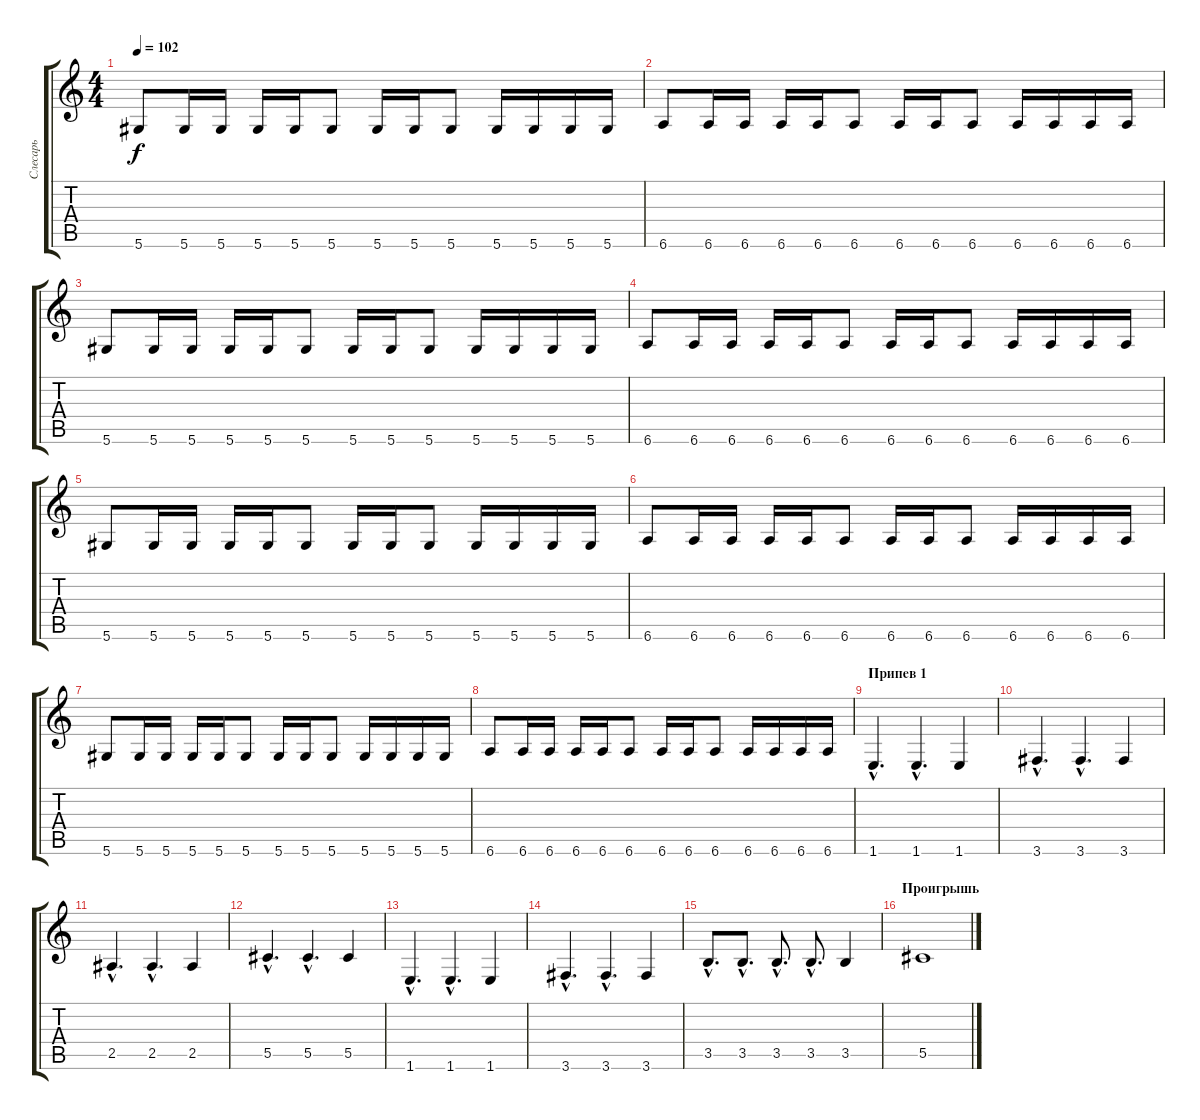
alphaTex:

\track ("Слесарь" "Слесарь") {instrument electricbassfinger}
\staff {score tabs}
\tuning (Eb4 Bb3 Gb3 Db3 Ab2 Eb2) {hide}
\ts (4 4)
\tempo 102
\clef g2
\ks c
5.6.8{dy f} 5.6.16 5.6.16 5.6.16 5.6.16 5.6.8 5.6.16 5.6.16 5.6.8 5.6.16 5.6.16 5.6.16 5.6.16 |
6.6.8 6.6.16 6.6.16 6.6.16 6.6.16 6.6.8 6.6.16 6.6.16 6.6.8 6.6.16 6.6.16 6.6.16 6.6.16 |
5.6.8 5.6.16 5.6.16 5.6.16 5.6.16 5.6.8 5.6.16 5.6.16 5.6.8 5.6.16 5.6.16 5.6.16 5.6.16 |
6.6.8 6.6.16 6.6.16 6.6.16 6.6.16 6.6.8 6.6.16 6.6.16 6.6.8 6.6.16 6.6.16 6.6.16 6.6.16 |
5.6.8 5.6.16 5.6.16 5.6.16 5.6.16 5.6.8 5.6.16 5.6.16 5.6.8 5.6.16 5.6.16 5.6.16 5.6.16 |
6.6.8 6.6.16 6.6.16 6.6.16 6.6.16 6.6.8 6.6.16 6.6.16 6.6.8 6.6.16 6.6.16 6.6.16 6.6.16 |
5.6.8 5.6.16 5.6.16 5.6.16 5.6.16 5.6.8 5.6.16 5.6.16 5.6.8 5.6.16 5.6.16 5.6.16 5.6.16 |
6.6.8 6.6.16 6.6.16 6.6.16 6.6.16 6.6.8 6.6.16 6.6.16 6.6.8 6.6.16 6.6.16 6.6.16 6.6.16 |
\section ("" "Припев 1")
1.6{hac}.4{d} 1.6{hac}.4{d} 1.6.4 |
3.6{hac}.4{d} 3.6{hac}.4{d} 3.6.4 |
2.5{hac}.4{d} 2.5{hac}.4{d} 2.5.4 |
5.5{hac}.4{d} 5.5{hac}.4{d} 5.5.4 |
1.6{hac}.4{d} 1.6{hac}.4{d} 1.6.4 |
3.6{hac}.4{d} 3.6{hac}.4{d} 3.6.4 |
3.5{hac}.8{d} 3.5{hac}.8{d} 3.5{hac}.8{d} 3.5{hac}.8{d} 3.5.4 |
\section ("" "Проигрышь")
5.5.1
